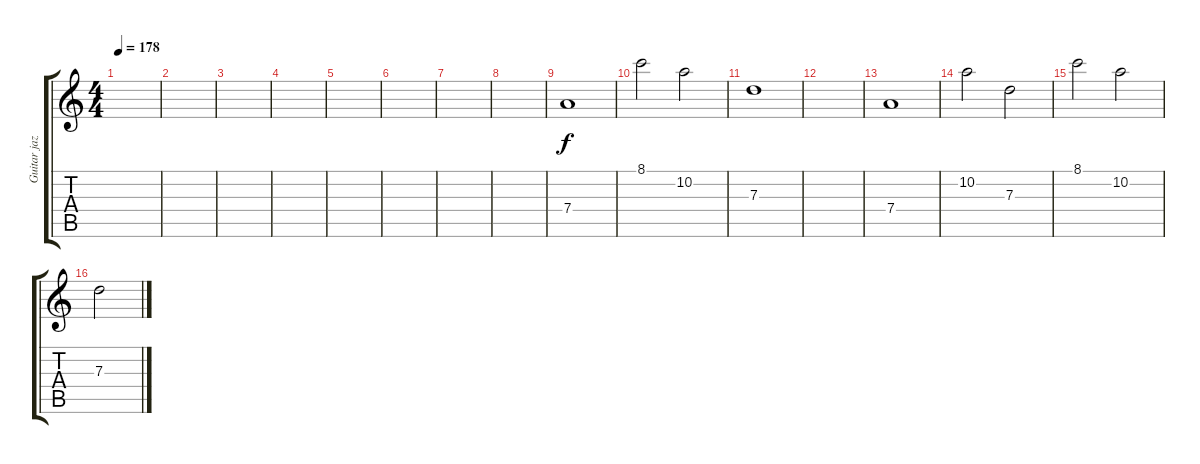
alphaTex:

\track ("Guitar jazzy" "Guitar jaz") {instrument electricguitarjazz}
\staff {score tabs}
\tuning (E4 B3 G3 D3 A2 E2) {hide}
\ts (4 4)
\tempo 178
\clef g2
\ks c
|
|
|
|
|
|
|
|
7.4.1 |
8.1.2 10.2.2 |
7.3.1 |
|
7.4.1 |
10.2.2 7.3.2 |
8.1.2 10.2.2 |
7.3.2
